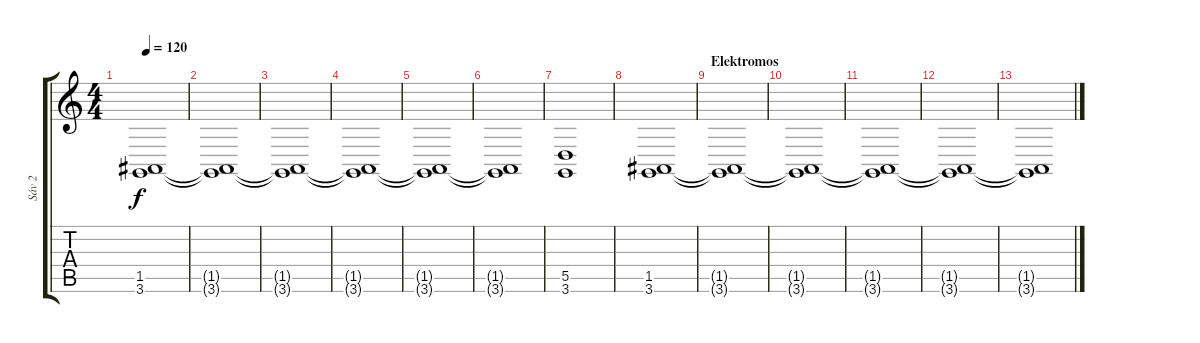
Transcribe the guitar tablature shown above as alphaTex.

\track ("Sáv 2" "Sáv 2") {instrument synthstrings1}
\staff {score tabs}
\tuning (E4 B3 G3 D3 A2 E2) {hide}
\ts (4 4)
\tempo 120
\clef g2
\ks c
(1.5 3.6).1{dy f instrument synthstrings1} |
(1.5{t} 3.6{t}).1 |
(1.5{t} 3.6{t}).1 |
(1.5{t} 3.6{t}).1 |
(1.5{t} 3.6{t}).1 |
(1.5{t} 3.6{t}).1 |
(5.5 3.6).1 |
(1.5 3.6).1 |
\section ("" "Elektromos")
(1.5{t} 3.6{t}).1 |
(1.5{t} 3.6{t}).1 |
(1.5{t} 3.6{t}).1 |
(1.5{t} 3.6{t}).1 |
(1.5{t} 3.6{t}).1
